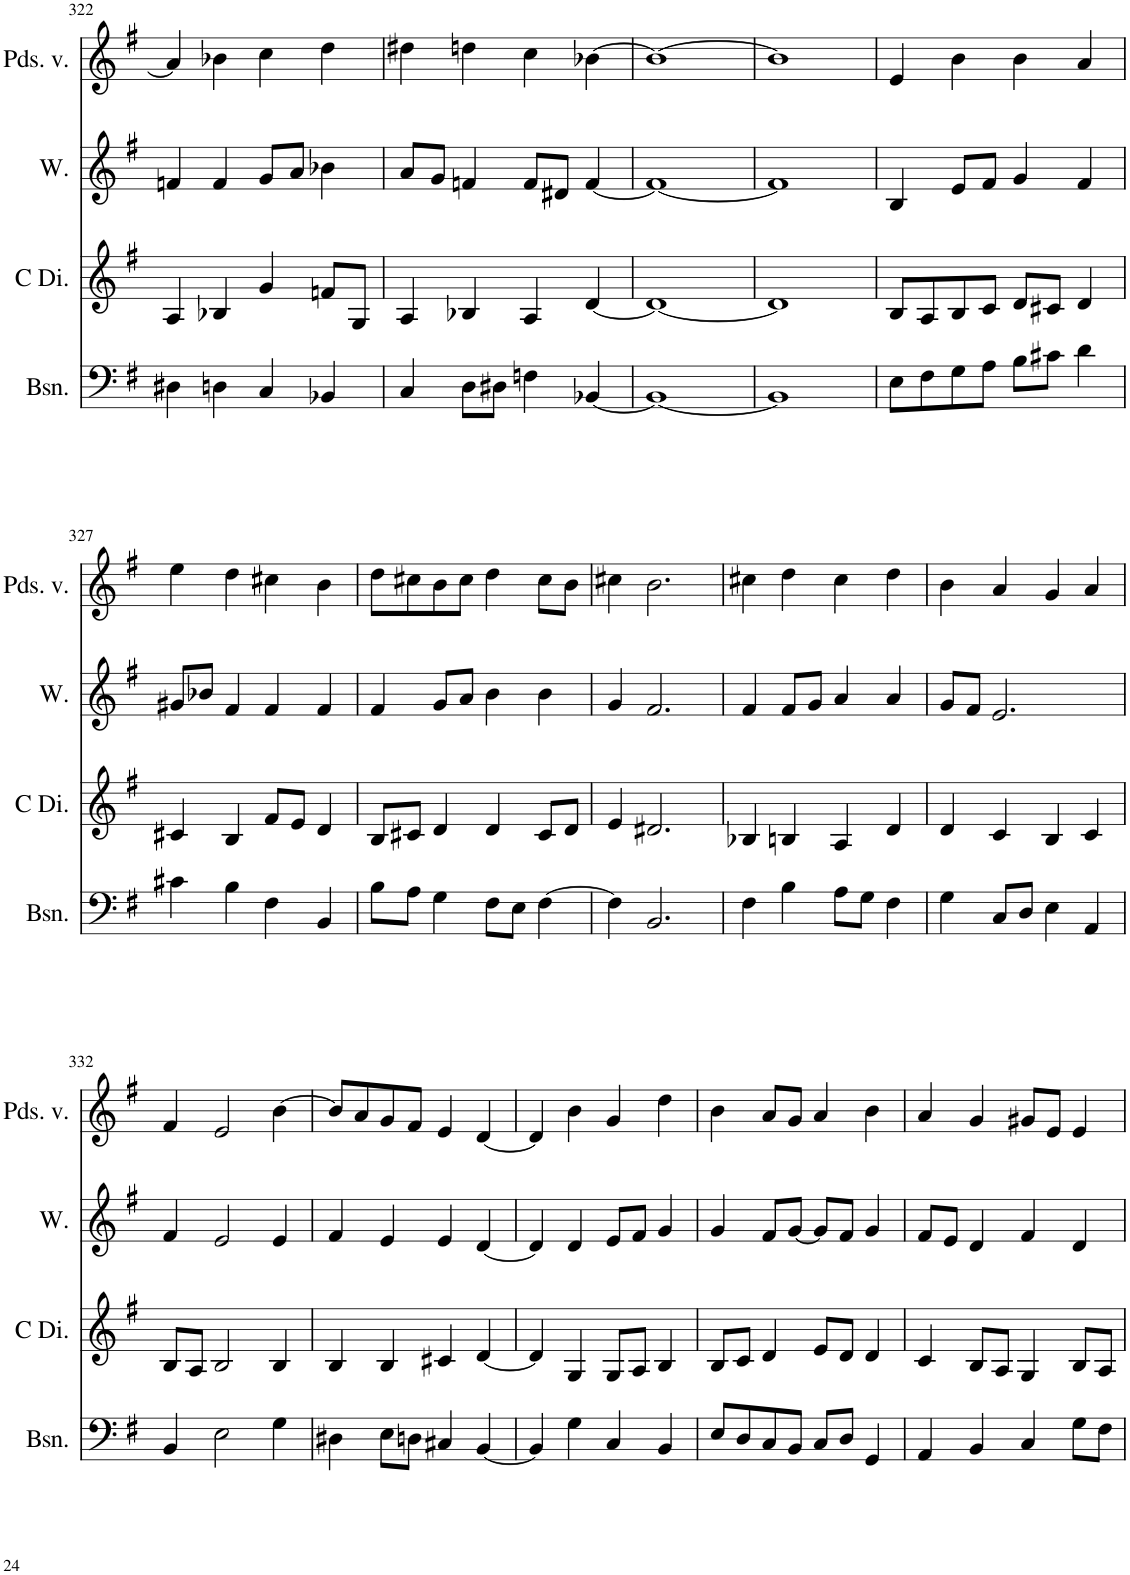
**kern	**kern	**kern	**kern
*part4	*part3	*part2	*part1
*staff4	*staff3	*staff2	*staff1
*I"Bassoon, Bassoon	*I"C Dizi, Piccolo	*I"Winds, Flute	*I"Pardessus de viole, Violin
*I'Bsn.	*I'C Di.	*I'W.	*I'Pds. v.
!!LO:PB:g=z
*clefF4	*clefG2	*clefG2	*clefG2
*	*Trd-7c-12	*	*
*k[f#]	*k[f#]	*k[f#]	*k[f#]
*M4/4	*M4/4	*M4/4	*M4/4
=322	=322	=322	=322
4D#X\	4A/	4fn/	4a/]
4Dn\	4B-X/	4f/	4b-X\
4C/	4g/	8g/L	4cc\
.	.	8a/J	.
4BB-X/	8fn/L	4b-X\	4dd\
.	8G/J	.	.
=323	=323	=323	=323
4C/	4A/	8a/L	4dd#X\
.	.	8g/J	.
8D\L	4B-X/	4fn/	4ddn\
8D#X\J	.	.	.
4Fn\	4A/	8f/L	4cc\
.	.	8d#X/J	.
[4BB-X/	[4d/	[4f/	[4b-X\
=324	=324	=324	=324
1BB-_	1d_	1f_	1b-_
=325	=325	=325	=325
1BB-]	1d]	1f]	1b-]
=326	=326	=326	=326
8E\L	8B/L	4B/	4e/
8F#\	8A/	.	.
8G\	8B/	8e/L	4b\
8A\J	8c/J	8f#/J	.
8B\L	8d/L	4g/	4b\
8c#X\J	8c#X/J	.	.
4d\	4d/	4f#/	4a/
!!LO:LB:g=z
=327	=327	=327	=327
4c#X\	4c#X/	8g#X/L	4ee\
.	.	8b-X/J	.
4B\	4B/	4f#/	4dd\
4F#\	8f#/L	4f#/	4cc#X\
.	8e/J	.	.
4BB/	4d/	4f#/	4b\
=328	=328	=328	=328
8B\L	8B/L	4f#/	8dd\L
8A\J	8c#X/J	.	8cc#X\
4G\	4d/	8g/L	8b\
.	.	8a/J	8cc#\J
8F#\L	4d/	4b\	4dd\
8E\J	.	.	.
[4F#\	8c#/L	4b\	8cc#\L
.	8d/J	.	8b\J
=329	=329	=329	=329
4F#\]	4e/	4g/	4cc#X\
2.BB/	2.d#X/	2.f#/	2.b\
=330	=330	=330	=330
4F#\	4B-X/	4f#/	4cc#X\
4B\	4Bn/	8f#/L	4dd\
.	.	8g/J	.
8A\L	4A/	4a/	4cc#\
8G\J	.	.	.
4F#\	4d/	4a/	4dd\
=331	=331	=331	=331
4G\	4d/	8g/L	4b\
.	.	8f#/J	.
8C/L	4c/	2.e/	4a/
8D/J	.	.	.
4E\	4B/	.	4g/
4AA/	4c/	.	4a/
!!LO:LB:g=z
=332	=332	=332	=332
4BB/	8B/L	4f#/	4f#/
.	8A/J	.	.
2E\	2B/	2e/	2e/
4G\	4B/	4e/	[4b\
=333	=333	=333	=333
4D#X\	4B/	4f#/	8b/L]
.	.	.	8a/
8E\L	4B/	4e/	8g/
8Dn\J	.	.	8f#/J
4C#X/	4c#X/	4e/	4e/
[4BB/	[4d/	[4d/	[4d/
=334	=334	=334	=334
4BB/]	4d/]	4d/]	4d/]
4G\	4G/	4d/	4b\
4C/	8G/L	8e/L	4g/
.	8A/J	8f#/J	.
4BB/	4B/	4g/	4dd\
=335	=335	=335	=335
8E/L	8B/L	4g/	4b\
8D/	8c/J	.	.
8C/	4d/	8f#/L	8a/L
8BB/J	.	[8g/J	8g/J
8C/L	8e/L	8g/L]	4a/
8D/J	8d/J	8f#/J	.
4GG/	4d/	4g/	4b\
=336	=336	=336	=336
4AA/	4c/	8f#/L	4a/
.	.	8e/J	.
4BB/	8B/L	4d/	4g/
.	8A/J	.	.
4C/	4G/	4f#/	8g#X/L
.	.	.	8e/J
8G\L	8B/L	4d/	4e/
8F#\J	8A/J	.	.
=	=	=	=
*-	*-	*-	*-
